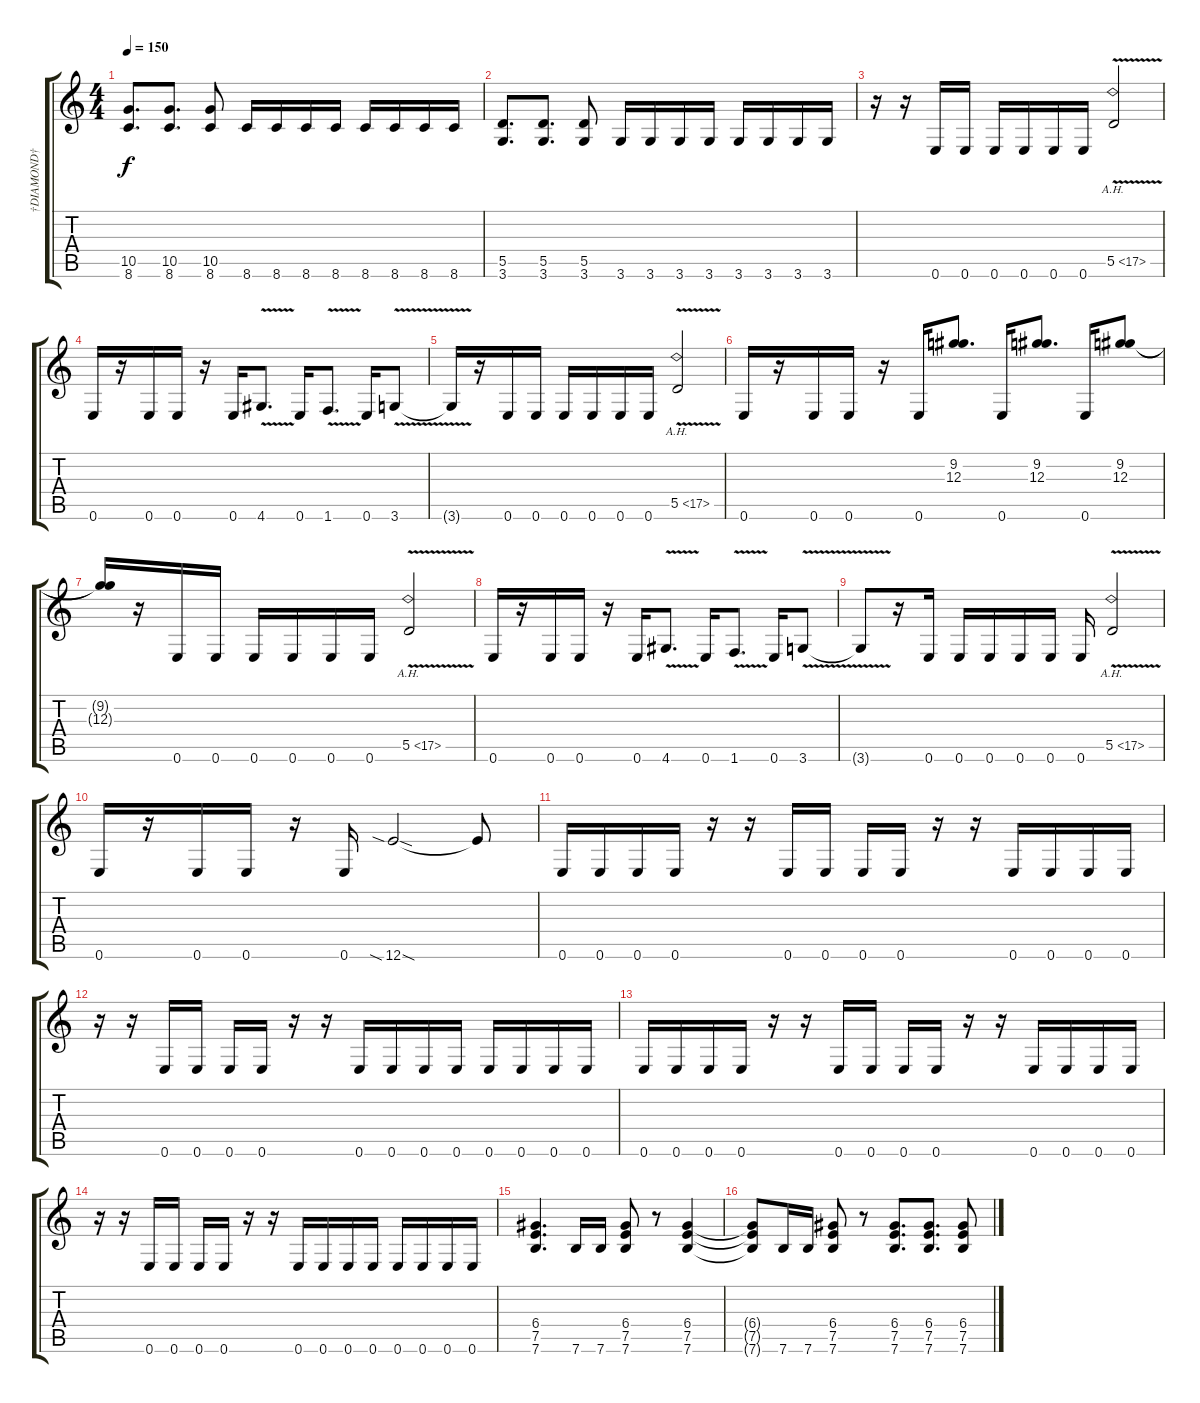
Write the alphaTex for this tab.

\track ("†DIAMOND†" "†DIAMOND†") {instrument distortionguitar}
\staff {score tabs}
\tuning (E4 B3 G3 D3 A2 E2) {hide}
\ts (4 4)
\tempo 150
\clef g2
\ks c
(10.5 8.6).8{d dy f} (10.5 8.6).8{d} (10.5 8.6).8 8.6.16 8.6.16 8.6.16 8.6.16 8.6.16 8.6.16 8.6.16 8.6.16 |
(5.5 3.6).8{d} (5.5 3.6).8{d} (5.5 3.6).8 3.6.16 3.6.16 3.6.16 3.6.16 3.6.16 3.6.16 3.6.16 3.6.16 |
r.16 r.16 0.6.16 0.6.16 0.6.16 0.6.16 0.6.16 0.6.16 5.5{ah 12 v}.2 |
0.6.16 r.16 0.6.16 0.6.16 r.16 0.6.16 4.6{v}.8{d} 0.6.16 1.6{v}.8{d} 0.6.16 3.6{v}.8 |
3.6{t}.16 r.16 0.6.16 0.6.16 0.6.16 0.6.16 0.6.16 0.6.16 5.5{ah 12 v}.2 |
0.6.16 r.16 0.6.16 0.6.16 r.16 0.6.16 (9.2 12.3).8{d} 0.6.16 (9.2 12.3).8{d} 0.6.16 (9.2 12.3).8 |
(9.2{t} 12.3{t}).16 r.16 0.6.16 0.6.16 0.6.16 0.6.16 0.6.16 0.6.16 5.5{ah 12 v}.2 |
0.6.16 r.16 0.6.16 0.6.16 r.16 0.6.16 4.6{v}.8{d} 0.6.16 1.6{v}.8{d} 0.6.16 3.6{v}.8 |
3.6{t}.8 r.16 0.6.16 0.6.16 0.6.16 0.6.16 0.6.16 0.6.16 5.5{ah 12 v}.2 |
0.6.16 r.16 0.6.16 0.6.16 r.16 0.6.16 12.6{sia sod}.2 12.6{t}.8 |
0.6.16 0.6.16 0.6.16 0.6.16 r.16 r.16 0.6.16 0.6.16 0.6.16 0.6.16 r.16 r.16 0.6.16 0.6.16 0.6.16 0.6.16 |
r.16 r.16 0.6.16 0.6.16 0.6.16 0.6.16 r.16 r.16 0.6.16 0.6.16 0.6.16 0.6.16 0.6.16 0.6.16 0.6.16 0.6.16 |
0.6.16 0.6.16 0.6.16 0.6.16 r.16 r.16 0.6.16 0.6.16 0.6.16 0.6.16 r.16 r.16 0.6.16 0.6.16 0.6.16 0.6.16 |
r.16 r.16 0.6.16 0.6.16 0.6.16 0.6.16 r.16 r.16 0.6.16 0.6.16 0.6.16 0.6.16 0.6.16 0.6.16 0.6.16 0.6.16 |
(6.4 7.5 7.6).4{d} 7.6.16 7.6.16 (6.4 7.5 7.6).8 r.8 (6.4 7.5 7.6).4 |
(6.4{t} 7.5{t} 7.6{t}).8 7.6.16 7.6.16 (6.4 7.5 7.6).8 r.8 (6.4 7.5 7.6).8{d} (6.4 7.5 7.6).8{d} (6.4 7.5 7.6).8
